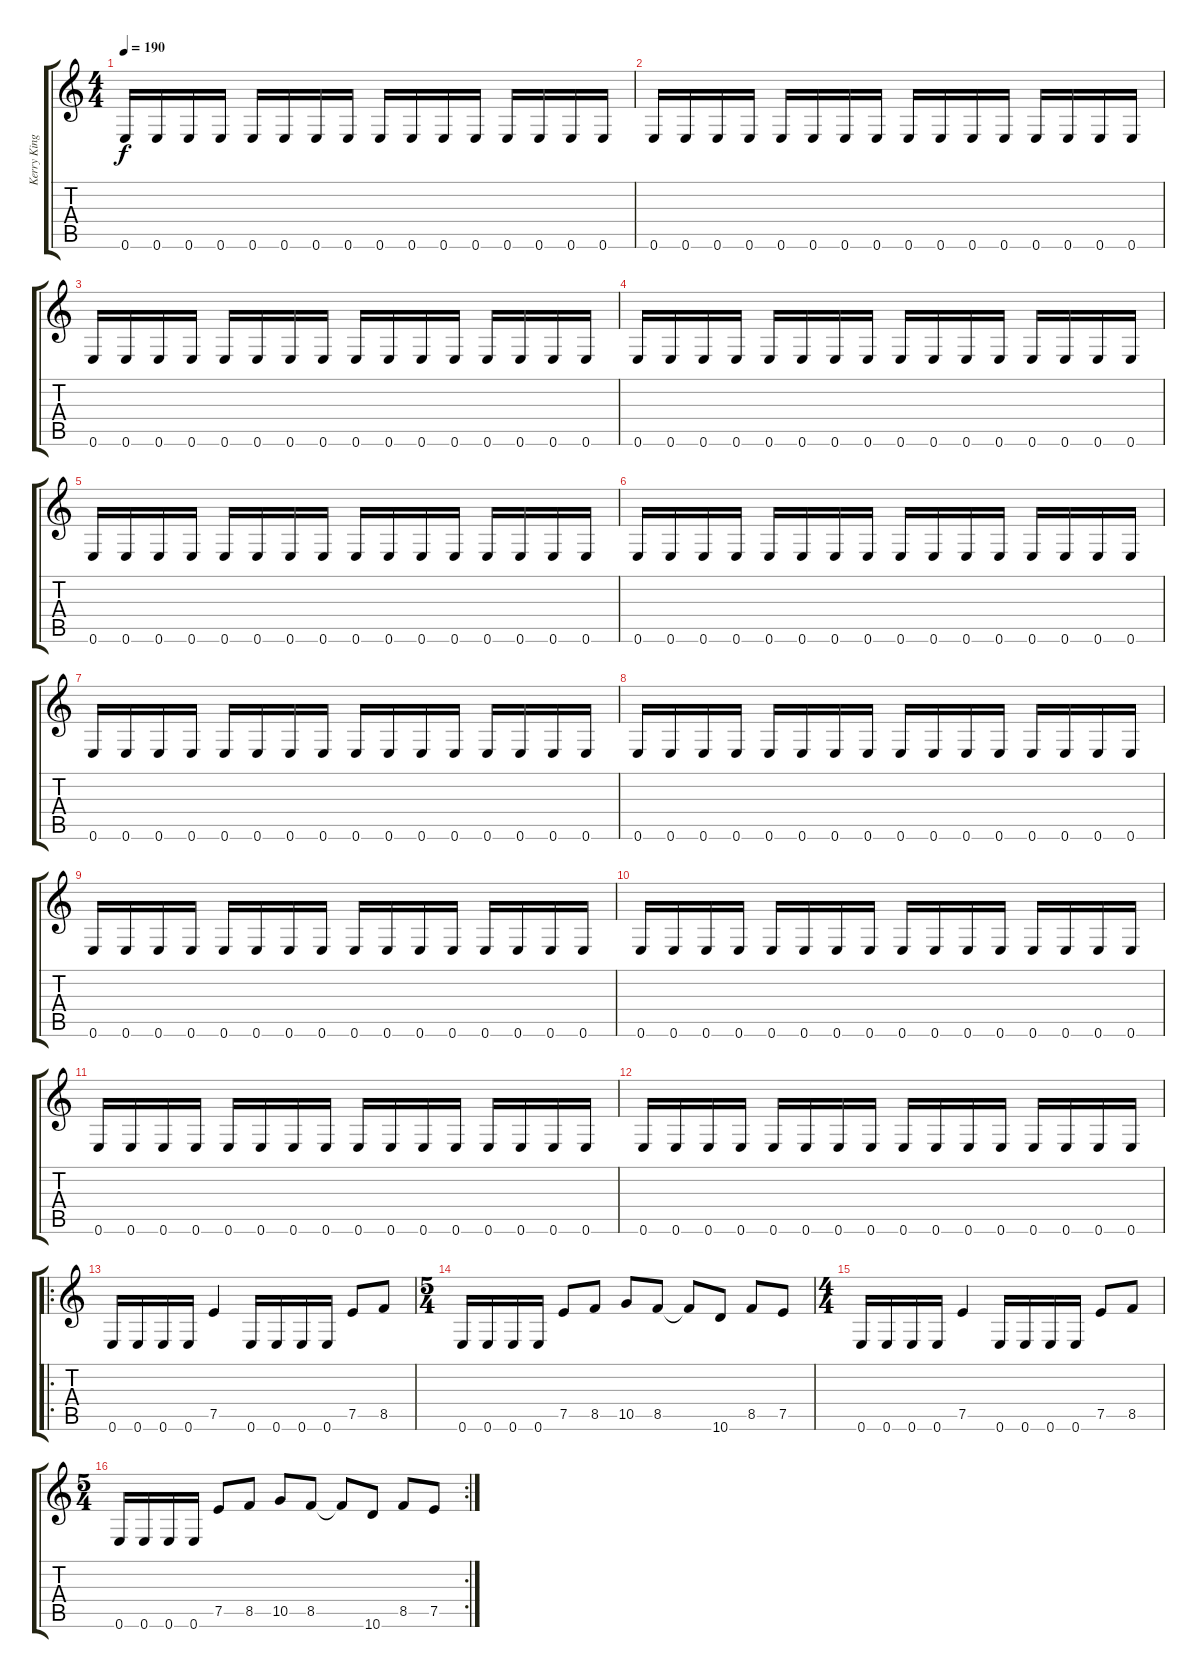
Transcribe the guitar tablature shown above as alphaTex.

\track ("Kerry King" "Kerry King") {instrument distortionguitar}
\staff {score tabs}
\tuning (E4 B3 G3 D3 A2 E2) {hide}
\ts (4 4)
\tempo 190
\clef g2
\ks c
0.6.16{dy f instrument distortionguitar} 0.6.16 0.6.16 0.6.16 0.6.16 0.6.16 0.6.16 0.6.16 0.6.16 0.6.16 0.6.16 0.6.16 0.6.16 0.6.16 0.6.16 0.6.16 |
0.6.16 0.6.16 0.6.16 0.6.16 0.6.16 0.6.16 0.6.16 0.6.16 0.6.16 0.6.16 0.6.16 0.6.16 0.6.16 0.6.16 0.6.16 0.6.16 |
0.6.16 0.6.16 0.6.16 0.6.16 0.6.16 0.6.16 0.6.16 0.6.16 0.6.16 0.6.16 0.6.16 0.6.16 0.6.16 0.6.16 0.6.16 0.6.16 |
0.6.16 0.6.16 0.6.16 0.6.16 0.6.16 0.6.16 0.6.16 0.6.16 0.6.16 0.6.16 0.6.16 0.6.16 0.6.16 0.6.16 0.6.16 0.6.16 |
0.6.16 0.6.16 0.6.16 0.6.16 0.6.16 0.6.16 0.6.16 0.6.16 0.6.16 0.6.16 0.6.16 0.6.16 0.6.16 0.6.16 0.6.16 0.6.16 |
0.6.16 0.6.16 0.6.16 0.6.16 0.6.16 0.6.16 0.6.16 0.6.16 0.6.16 0.6.16 0.6.16 0.6.16 0.6.16 0.6.16 0.6.16 0.6.16 |
0.6.16 0.6.16 0.6.16 0.6.16 0.6.16 0.6.16 0.6.16 0.6.16 0.6.16 0.6.16 0.6.16 0.6.16 0.6.16 0.6.16 0.6.16 0.6.16 |
0.6.16 0.6.16 0.6.16 0.6.16 0.6.16 0.6.16 0.6.16 0.6.16 0.6.16 0.6.16 0.6.16 0.6.16 0.6.16 0.6.16 0.6.16 0.6.16 |
0.6.16 0.6.16 0.6.16 0.6.16 0.6.16 0.6.16 0.6.16 0.6.16 0.6.16 0.6.16 0.6.16 0.6.16 0.6.16 0.6.16 0.6.16 0.6.16 |
0.6.16 0.6.16 0.6.16 0.6.16 0.6.16 0.6.16 0.6.16 0.6.16 0.6.16 0.6.16 0.6.16 0.6.16 0.6.16 0.6.16 0.6.16 0.6.16 |
0.6.16 0.6.16 0.6.16 0.6.16 0.6.16 0.6.16 0.6.16 0.6.16 0.6.16 0.6.16 0.6.16 0.6.16 0.6.16 0.6.16 0.6.16 0.6.16 |
0.6.16 0.6.16 0.6.16 0.6.16 0.6.16 0.6.16 0.6.16 0.6.16 0.6.16 0.6.16 0.6.16 0.6.16 0.6.16 0.6.16 0.6.16 0.6.16 |
\ro
0.6.16 0.6.16 0.6.16 0.6.16 7.5.4 0.6.16 0.6.16 0.6.16 0.6.16 7.5.8 8.5.8 |
\ts (5 4)
0.6.16 0.6.16 0.6.16 0.6.16 7.5.8 8.5.8 10.5.8 8.5.8 8.5{t}.8 10.6.8 8.5.8 7.5.8 |
\ts (4 4)
0.6.16 0.6.16 0.6.16 0.6.16 7.5.4 0.6.16 0.6.16 0.6.16 0.6.16 7.5.8 8.5.8 |
\rc 2
\ts (5 4)
0.6.16 0.6.16 0.6.16 0.6.16 7.5.8 8.5.8 10.5.8 8.5.8 8.5{t}.8 10.6.8 8.5.8 7.5.8
